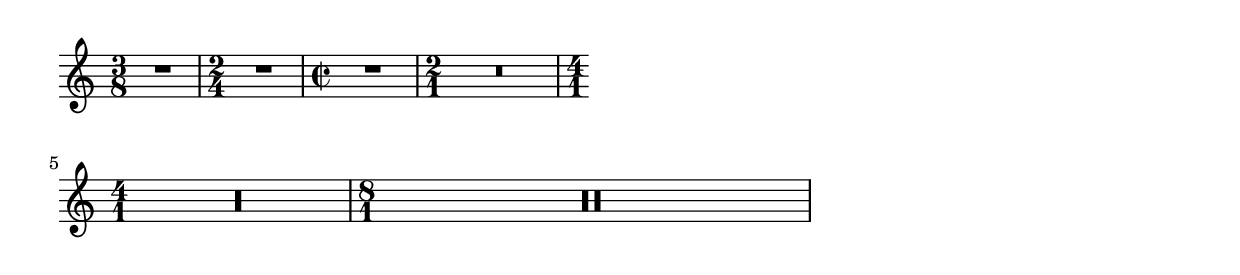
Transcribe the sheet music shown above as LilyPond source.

\header {
  texidoc = "Only whole, breve, longa and maxima rests are used by default for multi-measure rests."
}

\version "2.15.0"

\paper {
  ragged-right = ##t
  indent = 0
}

\new Staff {
  \time 3/8 R4.
  \time 2/4 R2
  \time 2/2 R1
  \time 2/1 R\breve
  \break
  \time 4/1 R\longa
  \time 8/1 R\maxima
}
